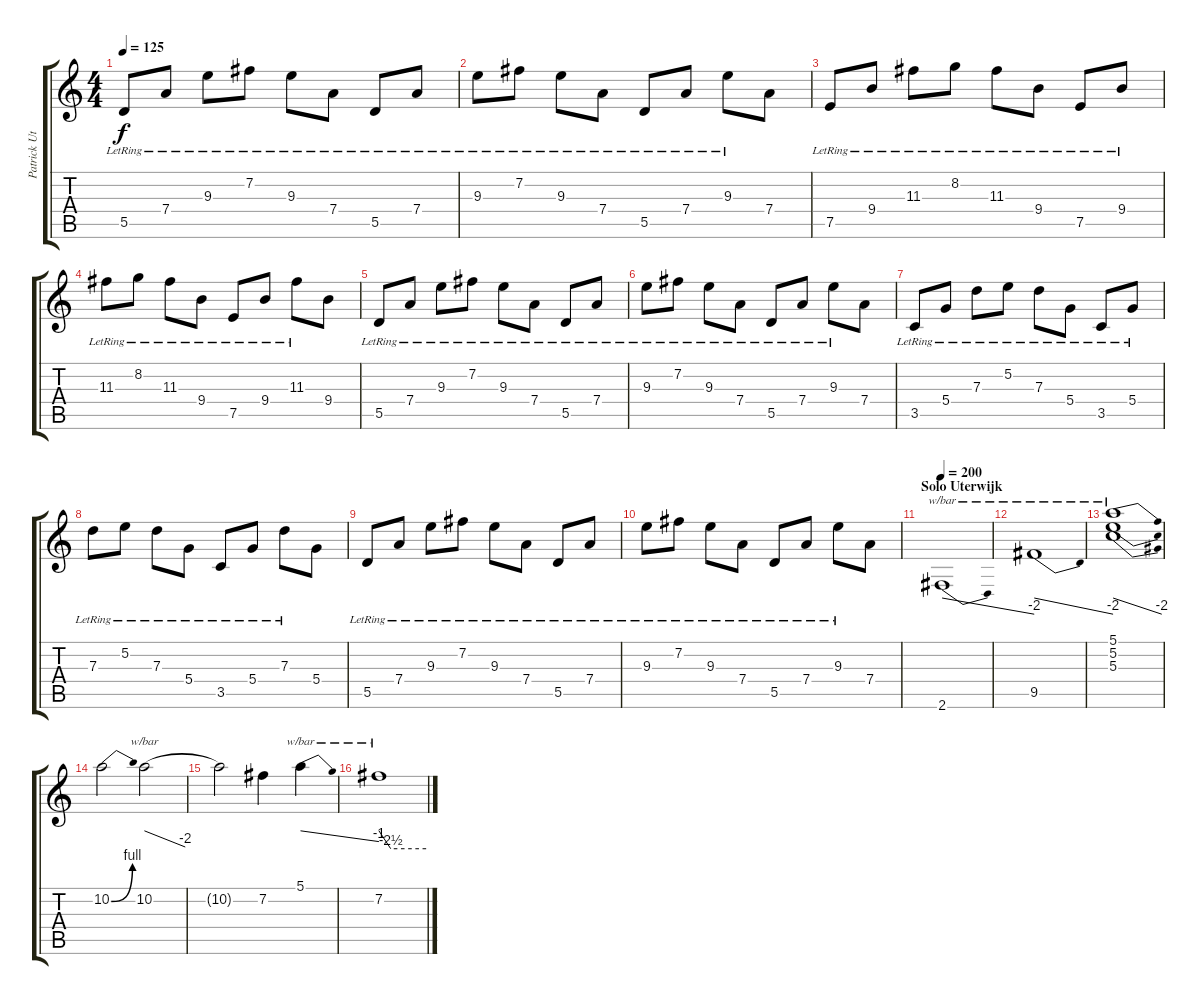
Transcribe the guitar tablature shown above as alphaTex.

\track ("Patrick Uterwijk" "Patrick Ut") {instrument distortionguitar}
\staff {score tabs}
\tuning (E4 B3 G3 D3 A2 E2) {hide}
\ts (4 4)
\tempo 125
\clef g2
\ks c
5.5{lr}.8{dy f} 7.4{lr}.8 9.3{lr}.8 7.2{lr}.8 9.3{lr}.8 7.4{lr}.8 5.5{lr}.8 7.4{lr}.8 |
9.3{lr}.8 7.2{lr}.8 9.3{lr}.8 7.4{lr}.8 5.5{lr}.8 7.4{lr}.8 9.3{lr}.8 7.4.8 |
7.5{lr}.8 9.4{lr}.8 11.3{lr}.8 8.2{lr}.8 11.3{lr}.8 9.4{lr}.8 7.5{lr}.8 9.4{lr}.8 |
11.3{lr}.8 8.2{lr}.8 11.3{lr}.8 9.4{lr}.8 7.5{lr}.8 9.4{lr}.8 11.3{lr}.8 9.4.8 |
5.5{lr}.8 7.4{lr}.8 9.3{lr}.8 7.2{lr}.8 9.3{lr}.8 7.4{lr}.8 5.5{lr}.8 7.4{lr}.8 |
9.3{lr}.8 7.2{lr}.8 9.3{lr}.8 7.4{lr}.8 5.5{lr}.8 7.4{lr}.8 9.3{lr}.8 7.4.8 |
3.5{lr}.8 5.4{lr}.8 7.3{lr}.8 5.2{lr}.8 7.3{lr}.8 5.4{lr}.8 3.5{lr}.8 5.4{lr}.8 |
7.3{lr}.8 5.2{lr}.8 7.3{lr}.8 5.4{lr}.8 3.5{lr}.8 5.4{lr}.8 7.3{lr}.8 5.4.8 |
5.5{lr}.8 7.4{lr}.8 9.3{lr}.8 7.2{lr}.8 9.3{lr}.8 7.4{lr}.8 5.5{lr}.8 7.4{lr}.8 |
9.3{lr}.8 7.2{lr}.8 9.3{lr}.8 7.4{lr}.8 5.5{lr}.8 7.4{lr}.8 9.3{lr}.8 7.4.8 |
\section ("" "Solo Uterwijk")
\tempo 200
2.6.1{tbe (dive default 0 0 60 -8) volume 16 balance 8 instrument distortionguitar} |
9.5.1{tbe (dive default 0 0 60 -8)} |
(5.1 5.2 5.3).1{tbe (dive default 0 0 60 -8)} |
10.2{be (bend 0 0 60 4)}.2 10.2.2{tbe (dive default 0 0 60 -8)} |
10.2{t}.2 7.2.4 5.1.4{tbe (dive default 0 0 60 -4)} |
7.2.1{tbe (custom default 0 0 15 -10 60 -10)}
